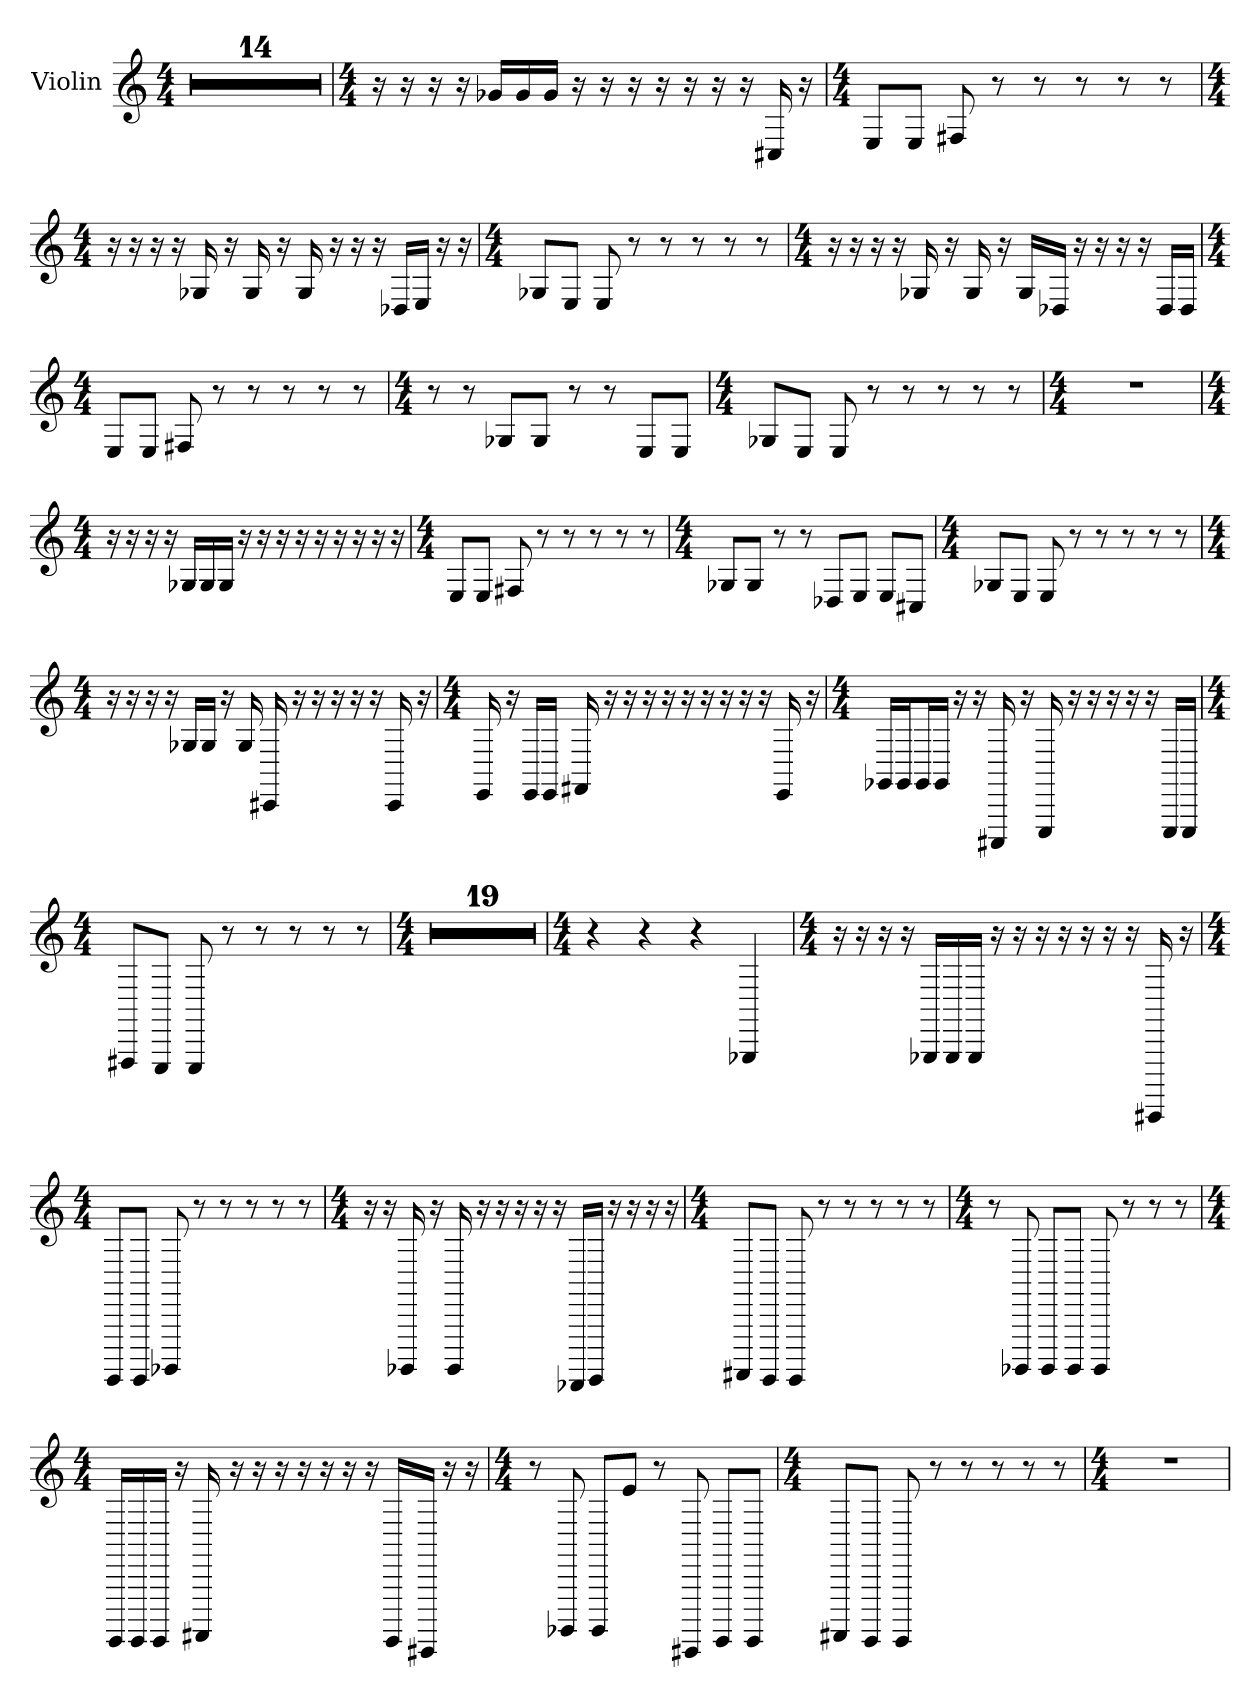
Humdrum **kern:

**kern
*part1
*staff1
*I"Violin
*I'Vln
*M4/4
=
1r
=
*M4/4
1r
=
*M4/4
1r
=
*M4/4
1r
=
*M4/4
1r
=
*M4/4
1r
=
*M4/4
1r
=
*M4/4
1r
=
*M4/4
1r
=
*M4/4
1r
=
*M4/4
1r
=
*M4/4
1r
=
*M4/4
1r
=
*M4/4
1r
=
*M4/4
16r
16r
16r
16r
16g-XLL
16g-
16g-JJ
16r
16r
16r
16r
16r
16r
16r
16C#X
16r
=
*M4/4
8EL
8EJ
8F#X
8r
8r
8r
8r
8r
=
*M4/4
16r
16r
16r
16r
16G-X
16r
16G-
16r
16G-
16r
16r
16r
16D-XLL
16EJJ
16r
16r
=
*M4/4
8G-XL
8EJ
8E
8r
8r
8r
8r
8r
=
*M4/4
16r
16r
16r
16r
16G-X
16r
16G-
16r
16G-LL
16D-XJJ
16r
16r
16r
16r
16D-LL
16D-JJ
=
*M4/4
8EL
8EJ
8F#X
8r
8r
8r
8r
8r
=
*M4/4
8r
8r
8G-XL
8G-J
8r
8r
8EL
8EJ
=
*M4/4
8G-XL
8EJ
8E
8r
8r
8r
8r
8r
=
*M4/4
1r
=
*M4/4
16r
16r
16r
16r
16G-XLL
16G-
16G-JJ
16r
16r
16r
16r
16r
16r
16r
16r
16r
=
*M4/4
8EL
8EJ
8F#X
8r
8r
8r
8r
8r
=
*M4/4
8G-XL
8G-J
8r
8r
8D-XL
8EJ
8EL
8C#XJ
=
*M4/4
8G-XL
8EJ
8E
8r
8r
8r
8r
8r
=
*M4/4
16r
16r
16r
16r
16G-XLL
16G-JJ
16r
16G-
16CC#X
16r
16r
16r
16r
16r
16CC#
16r
=
*M4/4
16EE
16r
16EELL
16EEJJ
16FF#X
16r
16r
16r
16r
16r
16r
16r
16r
16r
16EE
16r
=
*M4/4
16GG-XLL
16GG-J
16GG-L
16GG-JJ
16r
16r
16CCC#X
16r
16EEE
16r
16r
16r
16r
16r
16EEELL
16EEEJJ
=
*M4/4
8FFF#XL
8EEEJ
8EEE
8r
8r
8r
8r
8r
=
*M4/4
1r
=
*M4/4
1r
=
*M4/4
1r
=
*M4/4
1r
=
*M4/4
1r
=
*M4/4
1r
=
*M4/4
1r
=
*M4/4
1r
=
*M4/4
1r
=
*M4/4
1r
=
*M4/4
1r
=
*M4/4
1r
=
*M4/4
1r
=
*M4/4
1r
=
*M4/4
1r
=
*M4/4
1r
=
*M4/4
1r
=
*M4/4
1r
=
*M4/4
1r
=
*M4/4
4r
4r
4r
4GGG-X
=
*M4/4
16r
16r
16r
16r
16GGG-XLL
16GGG-
16GGG-JJ
16r
16r
16r
16r
16r
16r
16r
16CCCC#X
16r
=
*M4/4
8EEEEL
8EEEEJ
8GGGG-X
8r
8r
8r
8r
8r
=
*M4/4
16r
16r
16GGGG-X
16r
16GGGG-
16r
16r
16r
16r
16r
16DDDD-XLL
16EEEEJJ
16r
16r
16r
16r
=
*M4/4
8FFFF#XL
8EEEEJ
8EEEE
8r
8r
8r
8r
8r
=
*M4/4
8r
8GGGG-X
8GGGG-L
8GGGG-J
8GGGG-
8r
8r
8r
=
*M4/4
16EEEELL
16EEEE
16EEEEJJ
16r
16FFFF#X
16r
16r
16r
16r
16r
16r
16r
16EEEELL
16CCCC#XJJ
16r
16r
=
*M4/4
8r
8GGGG-X
8GGGG-L
8AAAAAJ
8r
8CCCC#X
8EEEEL
8EEEEJ
=
*M4/4
8FFFF#XL
8EEEEJ
8EEEE
8r
8r
8r
8r
8r
=
*M4/4
1r
=
*-
